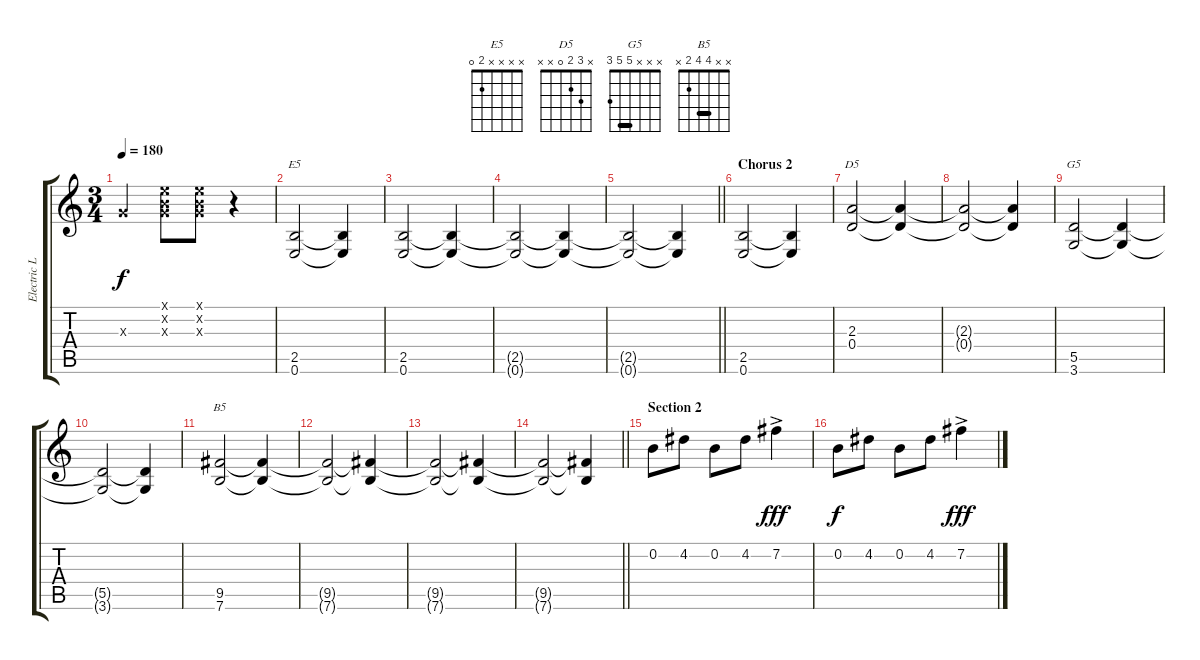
\track ("Electric Lead" "Electric L") {instrument distortionguitar}
\staff {score tabs}
\tuning (E4 B3 G3 D3 A2 E2) {hide}
\chord ("E5" x x x x 2 0)
\chord ("D5" x 3 2 0 x x)
\chord ("G5" x x x 5 5 3) {barre 5}
\chord ("B5" x x 4 4 2 x) {barre 4}
\ts (3 4)
\tempo 180
\clef g2
\ks c
0.3{x}.4{dy f volume 7} (0.1{x} 0.2{x} 0.3{x}).8 (0.1{x} 0.2{x} 0.3{x}).8 r.4 |
(2.5 0.6).2{ch "E5"} (2.5{t} 0.6{t}).4 |
(2.5 0.6).2{volume 11} (2.5{t} 0.6{t}).4 |
(2.5{t} 0.6{t}).2 (2.5{t} 0.6{t}).4 |
\barLineRight lightlight
(2.5{t} 0.6{t}).2 (2.5{t} 0.6{t}).4 |
\section ("" "Chorus 2")
(2.5 0.6).2{volume 11} (2.5{t} 0.6{t}).4 |
(2.3 0.4).2{ch "D5"} (2.3{t} 0.4{t}).4 |
(2.3{t} 0.4{t}).2 (2.3{t} 0.4{t}).4 |
(5.5 3.6).2{ch "G5"} (5.5{t} 3.6{t}).4 |
(5.5{t} 3.6{t}).2 (5.5{t} 3.6{t}).4 |
(9.5 7.6).2{ch "B5" volume 14} (9.5{t} 7.6{t}).4 |
(9.5{t} 7.6{t}).2 (9.5{t} 7.6{t}).4 |
(9.5{t} 7.6{t}).2{volume 7} (9.5{t} 7.6{t}).4 |
\barLineRight lightlight
(9.5{t} 7.6{t}).2 (9.5{t} 7.6{t}).4 |
\section ("" "Section 2")
0.2.8{volume 14} 4.2.8 0.2.8 4.2.8 7.2{ac}.4{dy fff} |
0.2.8{dy f} 4.2.8 0.2.8 4.2.8 7.2{ac}.4{dy fff}
